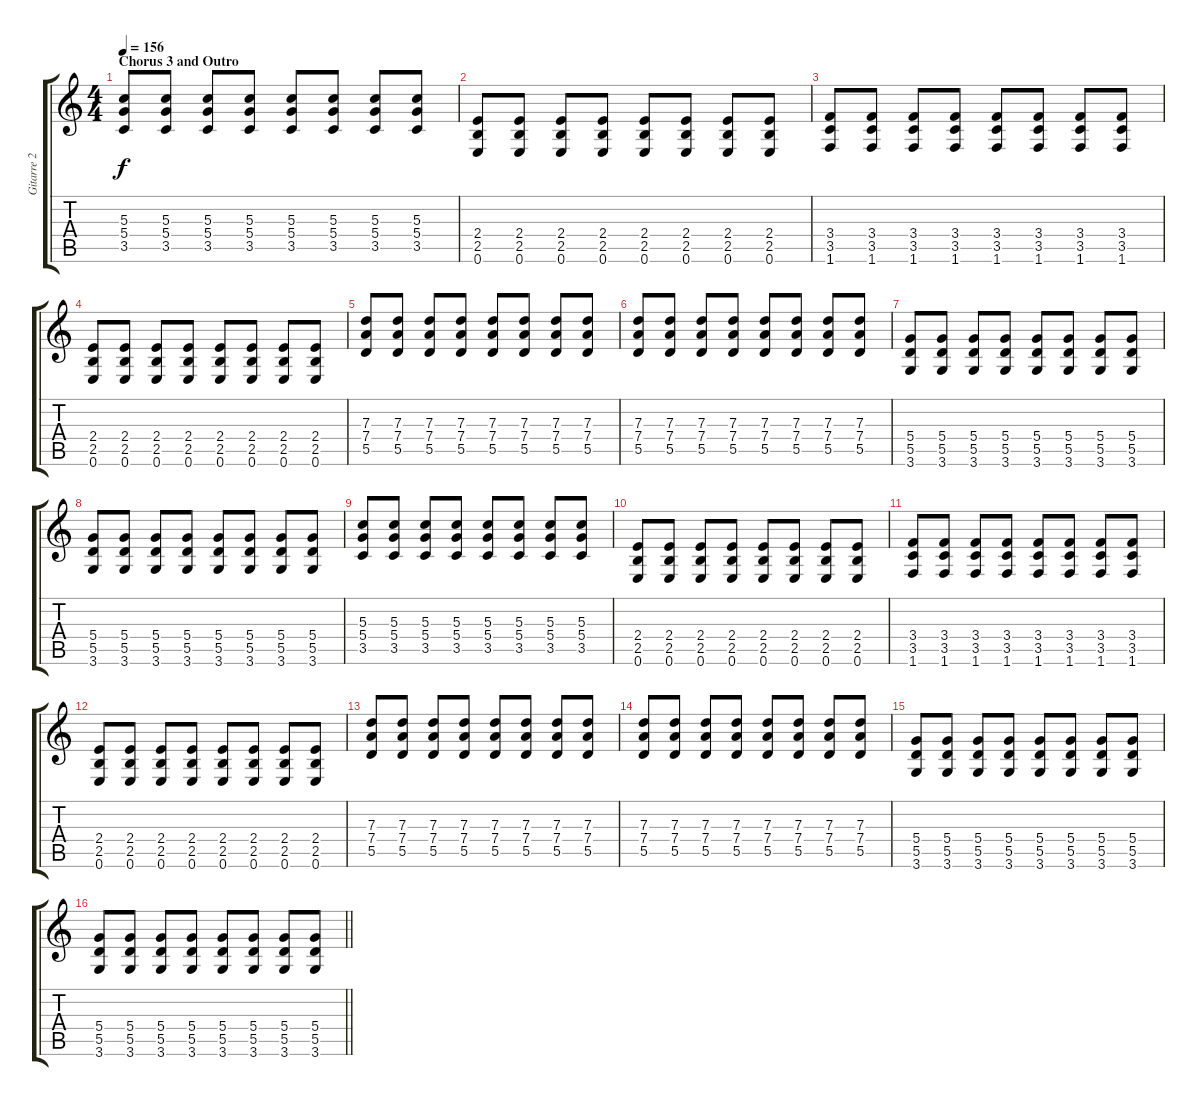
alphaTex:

\track ("Gitarre 2" "Gitarre 2") {instrument electricguitarclean}
\staff {score tabs}
\tuning (E4 B3 G3 D3 A2 E2) {hide}
\ts (4 4)
\section ("" "Chorus 3 and Outro")
\tempo 156
\clef g2
\ks c
(5.3 5.4 3.5).8{dy f instrument overdrivenguitar} (5.3 5.4 3.5).8 (5.3 5.4 3.5).8 (5.3 5.4 3.5).8 (5.3 5.4 3.5).8 (5.3 5.4 3.5).8 (5.3 5.4 3.5).8 (5.3 5.4 3.5).8 |
(2.4 2.5 0.6).8 (2.4 2.5 0.6).8 (2.4 2.5 0.6).8 (2.4 2.5 0.6).8 (2.4 2.5 0.6).8 (2.4 2.5 0.6).8 (2.4 2.5 0.6).8 (2.4 2.5 0.6).8 |
(3.4 3.5 1.6).8 (3.4 3.5 1.6).8 (3.4 3.5 1.6).8 (3.4 3.5 1.6).8 (3.4 3.5 1.6).8 (3.4 3.5 1.6).8 (3.4 3.5 1.6).8 (3.4 3.5 1.6).8 |
(2.4 2.5 0.6).8 (2.4 2.5 0.6).8 (2.4 2.5 0.6).8 (2.4 2.5 0.6).8 (2.4 2.5 0.6).8 (2.4 2.5 0.6).8 (2.4 2.5 0.6).8 (2.4 2.5 0.6).8 |
(7.3 7.4 5.5).8 (7.3 7.4 5.5).8 (7.3 7.4 5.5).8 (7.3 7.4 5.5).8 (7.3 7.4 5.5).8 (7.3 7.4 5.5).8 (7.3 7.4 5.5).8 (7.3 7.4 5.5).8 |
(7.3 7.4 5.5).8 (7.3 7.4 5.5).8 (7.3 7.4 5.5).8 (7.3 7.4 5.5).8 (7.3 7.4 5.5).8 (7.3 7.4 5.5).8 (7.3 7.4 5.5).8 (7.3 7.4 5.5).8 |
(5.4 5.5 3.6).8 (5.4 5.5 3.6).8 (5.4 5.5 3.6).8 (5.4 5.5 3.6).8 (5.4 5.5 3.6).8 (5.4 5.5 3.6).8 (5.4 5.5 3.6).8 (5.4 5.5 3.6).8 |
(5.4 5.5 3.6).8 (5.4 5.5 3.6).8 (5.4 5.5 3.6).8 (5.4 5.5 3.6).8 (5.4 5.5 3.6).8 (5.4 5.5 3.6).8 (5.4 5.5 3.6).8 (5.4 5.5 3.6).8 |
(5.3 5.4 3.5).8{instrument overdrivenguitar} (5.3 5.4 3.5).8 (5.3 5.4 3.5).8 (5.3 5.4 3.5).8 (5.3 5.4 3.5).8 (5.3 5.4 3.5).8 (5.3 5.4 3.5).8 (5.3 5.4 3.5).8 |
(2.4 2.5 0.6).8 (2.4 2.5 0.6).8 (2.4 2.5 0.6).8 (2.4 2.5 0.6).8 (2.4 2.5 0.6).8 (2.4 2.5 0.6).8 (2.4 2.5 0.6).8 (2.4 2.5 0.6).8 |
(3.4 3.5 1.6).8 (3.4 3.5 1.6).8 (3.4 3.5 1.6).8 (3.4 3.5 1.6).8 (3.4 3.5 1.6).8 (3.4 3.5 1.6).8 (3.4 3.5 1.6).8 (3.4 3.5 1.6).8 |
(2.4 2.5 0.6).8 (2.4 2.5 0.6).8 (2.4 2.5 0.6).8 (2.4 2.5 0.6).8 (2.4 2.5 0.6).8 (2.4 2.5 0.6).8 (2.4 2.5 0.6).8 (2.4 2.5 0.6).8 |
(7.3 7.4 5.5).8 (7.3 7.4 5.5).8 (7.3 7.4 5.5).8 (7.3 7.4 5.5).8 (7.3 7.4 5.5).8 (7.3 7.4 5.5).8 (7.3 7.4 5.5).8 (7.3 7.4 5.5).8 |
(7.3 7.4 5.5).8 (7.3 7.4 5.5).8 (7.3 7.4 5.5).8 (7.3 7.4 5.5).8 (7.3 7.4 5.5).8 (7.3 7.4 5.5).8 (7.3 7.4 5.5).8 (7.3 7.4 5.5).8 |
(5.4 5.5 3.6).8 (5.4 5.5 3.6).8 (5.4 5.5 3.6).8 (5.4 5.5 3.6).8 (5.4 5.5 3.6).8 (5.4 5.5 3.6).8 (5.4 5.5 3.6).8 (5.4 5.5 3.6).8 |
\barLineRight lightlight
(5.4 5.5 3.6).8 (5.4 5.5 3.6).8 (5.4 5.5 3.6).8 (5.4 5.5 3.6).8 (5.4 5.5 3.6).8 (5.4 5.5 3.6).8 (5.4 5.5 3.6).8 (5.4 5.5 3.6).8
